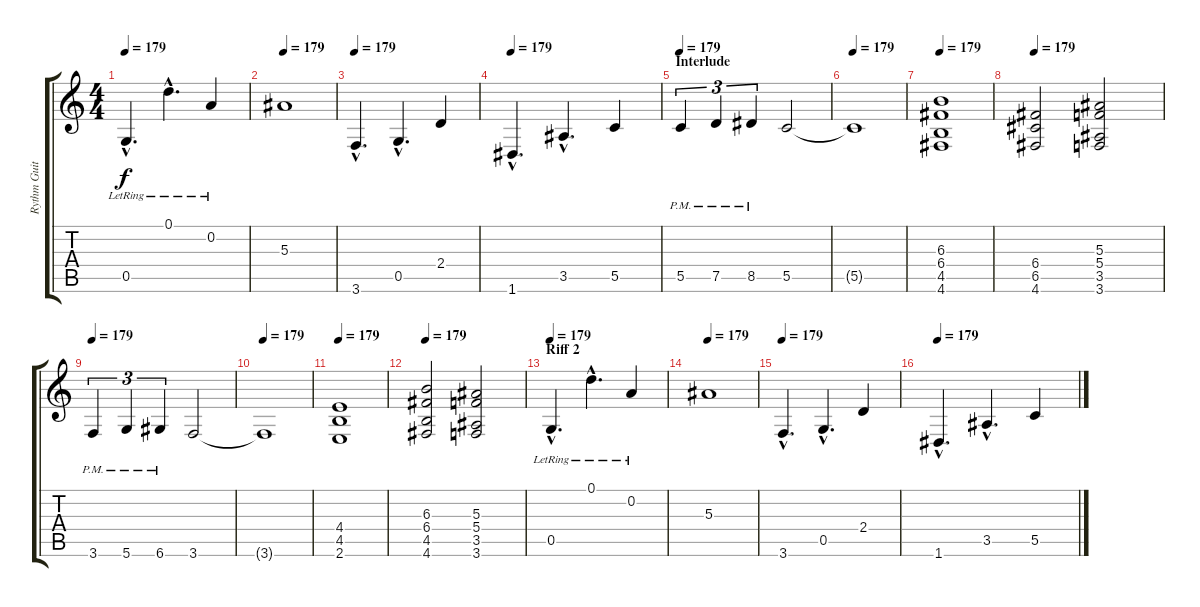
\track ("Rythm Guitar" "Rythm Guit") {instrument overdrivenguitar}
\staff {score tabs}
\tuning (D4 A3 F3 C3 G2 D2) {hide}
\ts (4 4)
\tempo 179
\clef g2
\ks c
0.5{hac lr}.4{d dy f} 0.1{hac lr}.4{d} 0.2{lr}.4 |
\tempo 179
5.3.1 |
\tempo 179
3.6{hac}.4{d} 0.5{hac}.4{d} 2.4.4 |
\tempo 179
1.6{hac}.4{d} 3.5{hac}.4{d} 5.5.4 |
\section ("" "Interlude")
\tempo 179
5.5{pm}.4{tu (3 2) volume 13} 7.5{pm}.4{tu (3 2)} 8.5{pm}.4{tu (3 2)} 5.5.2 |
\tempo 179
5.5{t}.1 |
\tempo 179
(6.3 6.4 4.5 4.6).1 |
\tempo 179
(6.4 6.5 4.6).2 (5.3 5.4 3.5 3.6).2 |
\tempo 179
3.6{pm}.4{tu (3 2)} 5.6{pm}.4{tu (3 2)} 6.6{pm}.4{tu (3 2)} 3.6.2 |
\tempo 179
3.6{t}.1 |
\tempo 179
(4.4 4.5 2.6).1 |
\tempo 179
(6.3 6.4 4.5 4.6).2 (5.3 5.4 3.5 3.6).2 |
\section ("" "Riff 2")
\tempo 179
0.5{hac lr}.4{d volume 9} 0.1{hac lr}.4{d} 0.2{lr}.4 |
\tempo 179
5.3.1 |
\tempo 179
3.6{hac}.4{d} 0.5{hac}.4{d} 2.4.4 |
\tempo 179
1.6{hac}.4{d} 3.5{hac}.4{d} 5.5.4
